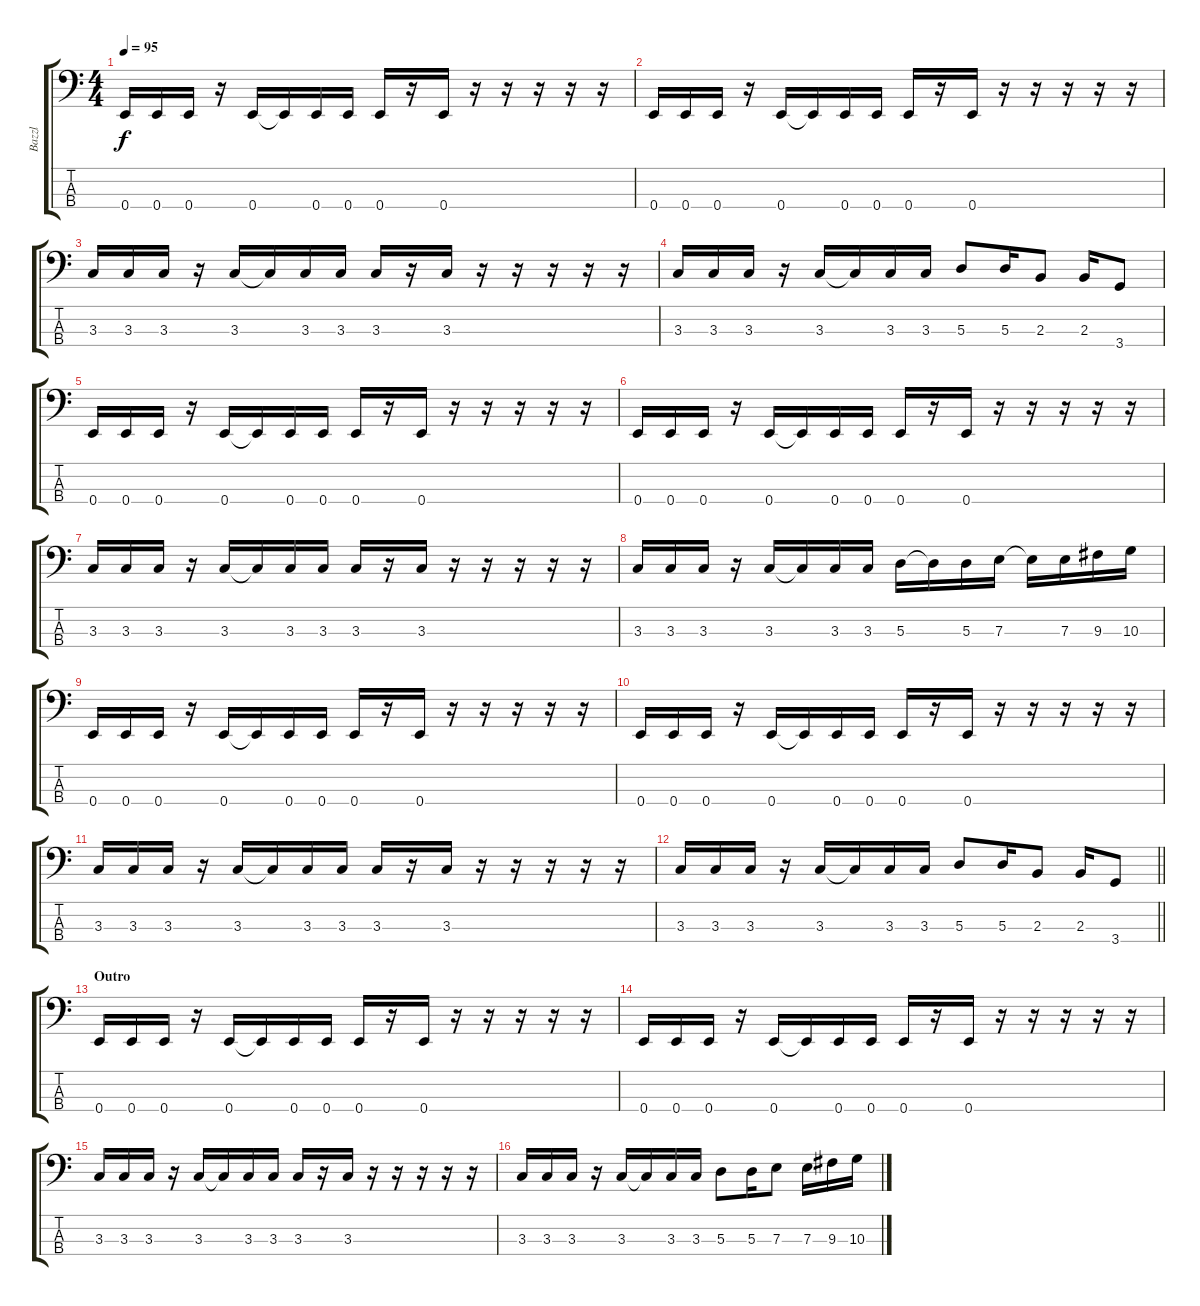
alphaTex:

\track ("Bazzl" "Bazzl") {instrument electricbassfinger}
\staff {score tabs}
\tuning (G2 D2 A1 E1) {hide}
\ts (4 4)
\tempo 95
\clef f4
\ks c
0.4.16{dy f} 0.4.16 0.4.16 r.16 0.4.16 0.4{t}.16 0.4.16 0.4.16 0.4.16 r.16 0.4.16 r.16 r.16 r.16 r.16 r.16 |
0.4.16 0.4.16 0.4.16 r.16 0.4.16 0.4{t}.16 0.4.16 0.4.16 0.4.16 r.16 0.4.16 r.16 r.16 r.16 r.16 r.16 |
3.3.16 3.3.16 3.3.16 r.16 3.3.16 3.3{t}.16 3.3.16 3.3.16 3.3.16 r.16 3.3.16 r.16 r.16 r.16 r.16 r.16 |
3.3.16 3.3.16 3.3.16 r.16 3.3.16 3.3{t}.16 3.3.16 3.3.16 5.3.8 5.3.16 2.3.8 2.3.16 3.4.8 |
0.4.16 0.4.16 0.4.16 r.16 0.4.16 0.4{t}.16 0.4.16 0.4.16 0.4.16 r.16 0.4.16 r.16 r.16 r.16 r.16 r.16 |
0.4.16 0.4.16 0.4.16 r.16 0.4.16 0.4{t}.16 0.4.16 0.4.16 0.4.16 r.16 0.4.16 r.16 r.16 r.16 r.16 r.16 |
3.3.16 3.3.16 3.3.16 r.16 3.3.16 3.3{t}.16 3.3.16 3.3.16 3.3.16 r.16 3.3.16 r.16 r.16 r.16 r.16 r.16 |
3.3.16 3.3.16 3.3.16 r.16 3.3.16 3.3{t}.16 3.3.16 3.3.16 5.3.16 5.3{t}.16 5.3.16 7.3.16 7.3{t}.16 7.3.16 9.3.16 10.3.16 |
0.4.16 0.4.16 0.4.16 r.16 0.4.16 0.4{t}.16 0.4.16 0.4.16 0.4.16 r.16 0.4.16 r.16 r.16 r.16 r.16 r.16 |
0.4.16 0.4.16 0.4.16 r.16 0.4.16 0.4{t}.16 0.4.16 0.4.16 0.4.16 r.16 0.4.16 r.16 r.16 r.16 r.16 r.16 |
3.3.16 3.3.16 3.3.16 r.16 3.3.16 3.3{t}.16 3.3.16 3.3.16 3.3.16 r.16 3.3.16 r.16 r.16 r.16 r.16 r.16 |
\barLineRight lightlight
3.3.16 3.3.16 3.3.16 r.16 3.3.16 3.3{t}.16 3.3.16 3.3.16 5.3.8 5.3.16 2.3.8 2.3.16 3.4.8 |
\section ("" "Outro")
0.4.16 0.4.16 0.4.16 r.16 0.4.16 0.4{t}.16 0.4.16 0.4.16 0.4.16 r.16 0.4.16 r.16 r.16 r.16 r.16 r.16 |
0.4.16 0.4.16 0.4.16 r.16 0.4.16 0.4{t}.16 0.4.16 0.4.16 0.4.16 r.16 0.4.16 r.16 r.16 r.16 r.16 r.16 |
3.3.16 3.3.16 3.3.16 r.16 3.3.16 3.3{t}.16 3.3.16 3.3.16 3.3.16 r.16 3.3.16 r.16 r.16 r.16 r.16 r.16 |
3.3.16 3.3.16 3.3.16 r.16 3.3.16 3.3{t}.16 3.3.16 3.3.16 5.3.8 5.3.16 7.3.8 7.3.16 9.3.16 10.3.16
